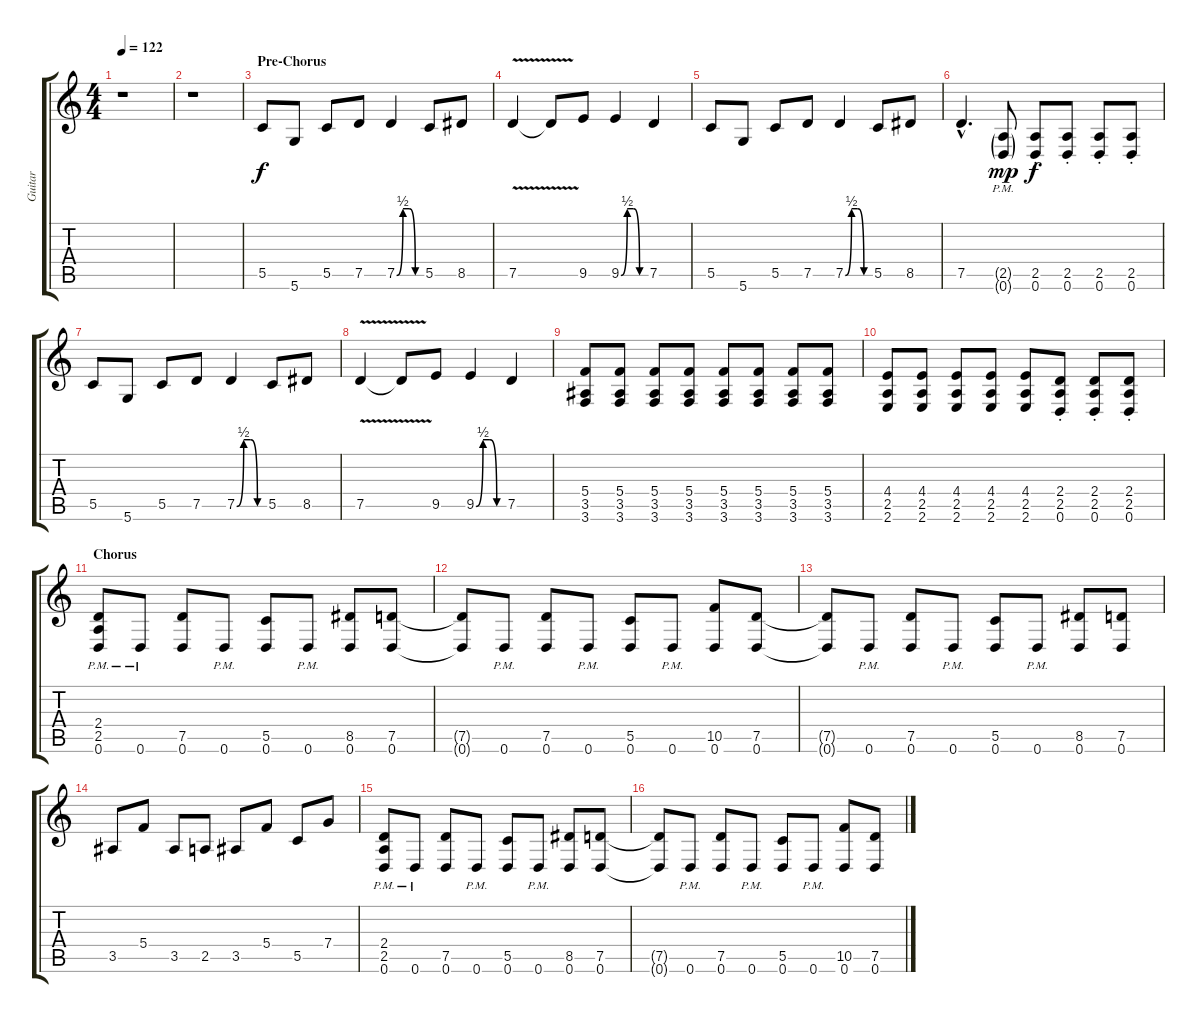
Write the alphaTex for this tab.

\track ("Guitar" "Guitar") {instrument distortionguitar}
\staff {score tabs}
\tuning (D4 A3 F3 C3 G2 D2) {hide}
\ts (4 4)
\tempo 122
\clef g2
\ks c
r.1{dy f} |
r.1 |
\section ("" "Pre-Chorus")
5.5.8 5.6.8 5.5.8 7.5.8 7.5{be (custom 0 0 15 2 30 2 45 0 60 0)}.4 5.5.8 8.5.8 |
7.5{v}.4 7.5{t}.8 9.5.8 9.5{be (custom 0 0 15 2 30 2 45 0 60 0)}.4 7.5.4 |
5.5.8 5.6.8 5.5.8 7.5.8 7.5{be (custom 0 0 15 2 30 2 45 0 60 0)}.4 5.5.8 8.5.8 |
7.5{hac}.4{d} (2.5{g pm} 0.6{g pm}).8{dy mp} (2.5{st} 0.6{st}).8{dy f} (2.5{st} 0.6{st}).8 (2.5{st} 0.6{st}).8 (2.5{st} 0.6{st}).8 |
5.5.8 5.6.8 5.5.8 7.5.8 7.5{be (custom 0 0 15 2 30 2 45 0 60 0)}.4 5.5.8 8.5.8 |
7.5{v}.4 7.5{t}.8 9.5.8 9.5{be (custom 0 0 15 2 30 2 45 0 60 0)}.4 7.5.4 |
(5.4 3.5 3.6).8 (5.4 3.5 3.6).8 (5.4 3.5 3.6).8 (5.4 3.5 3.6).8 (5.4 3.5 3.6).8 (5.4 3.5 3.6).8 (5.4 3.5 3.6).8 (5.4 3.5 3.6).8 |
(4.4 2.5 2.6).8 (4.4 2.5 2.6).8 (4.4 2.5 2.6).8 (4.4 2.5 2.6).8 (4.4 2.5 2.6).8 (2.4{st} 2.5{st} 0.6{st}).8 (2.4{st} 2.5{st} 0.6{st}).8 (2.4{st} 2.5{st} 0.6{st}).8 |
\section ("" "Chorus")
(2.4{pm} 2.5{pm} 0.6{pm}).8 0.6{pm}.8 (7.5 0.6).8 0.6{pm}.8 (5.5 0.6).8 0.6{pm}.8 (8.5 0.6).8 (7.5 0.6).8 |
(7.5{t} 0.6{t}).8 0.6{pm}.8 (7.5 0.6).8 0.6{pm}.8 (5.5 0.6).8 0.6{pm}.8 (10.5 0.6).8 (7.5 0.6).8 |
(7.5{t} 0.6{t}).8 0.6{pm}.8 (7.5 0.6).8 0.6{pm}.8 (5.5 0.6).8 0.6{pm}.8 (8.5 0.6).8 (7.5 0.6).8 |
3.5.8 5.4.8 3.5.8 2.5.8 3.5.8 5.4.8 5.5.8 7.4.8 |
(2.4{pm} 2.5{pm} 0.6{pm}).8 0.6{pm}.8 (7.5 0.6).8 0.6{pm}.8 (5.5 0.6).8 0.6{pm}.8 (8.5 0.6).8 (7.5 0.6).8 |
(7.5{t} 0.6{t}).8 0.6{pm}.8 (7.5 0.6).8 0.6{pm}.8 (5.5 0.6).8 0.6{pm}.8 (10.5 0.6).8 (7.5 0.6).8
